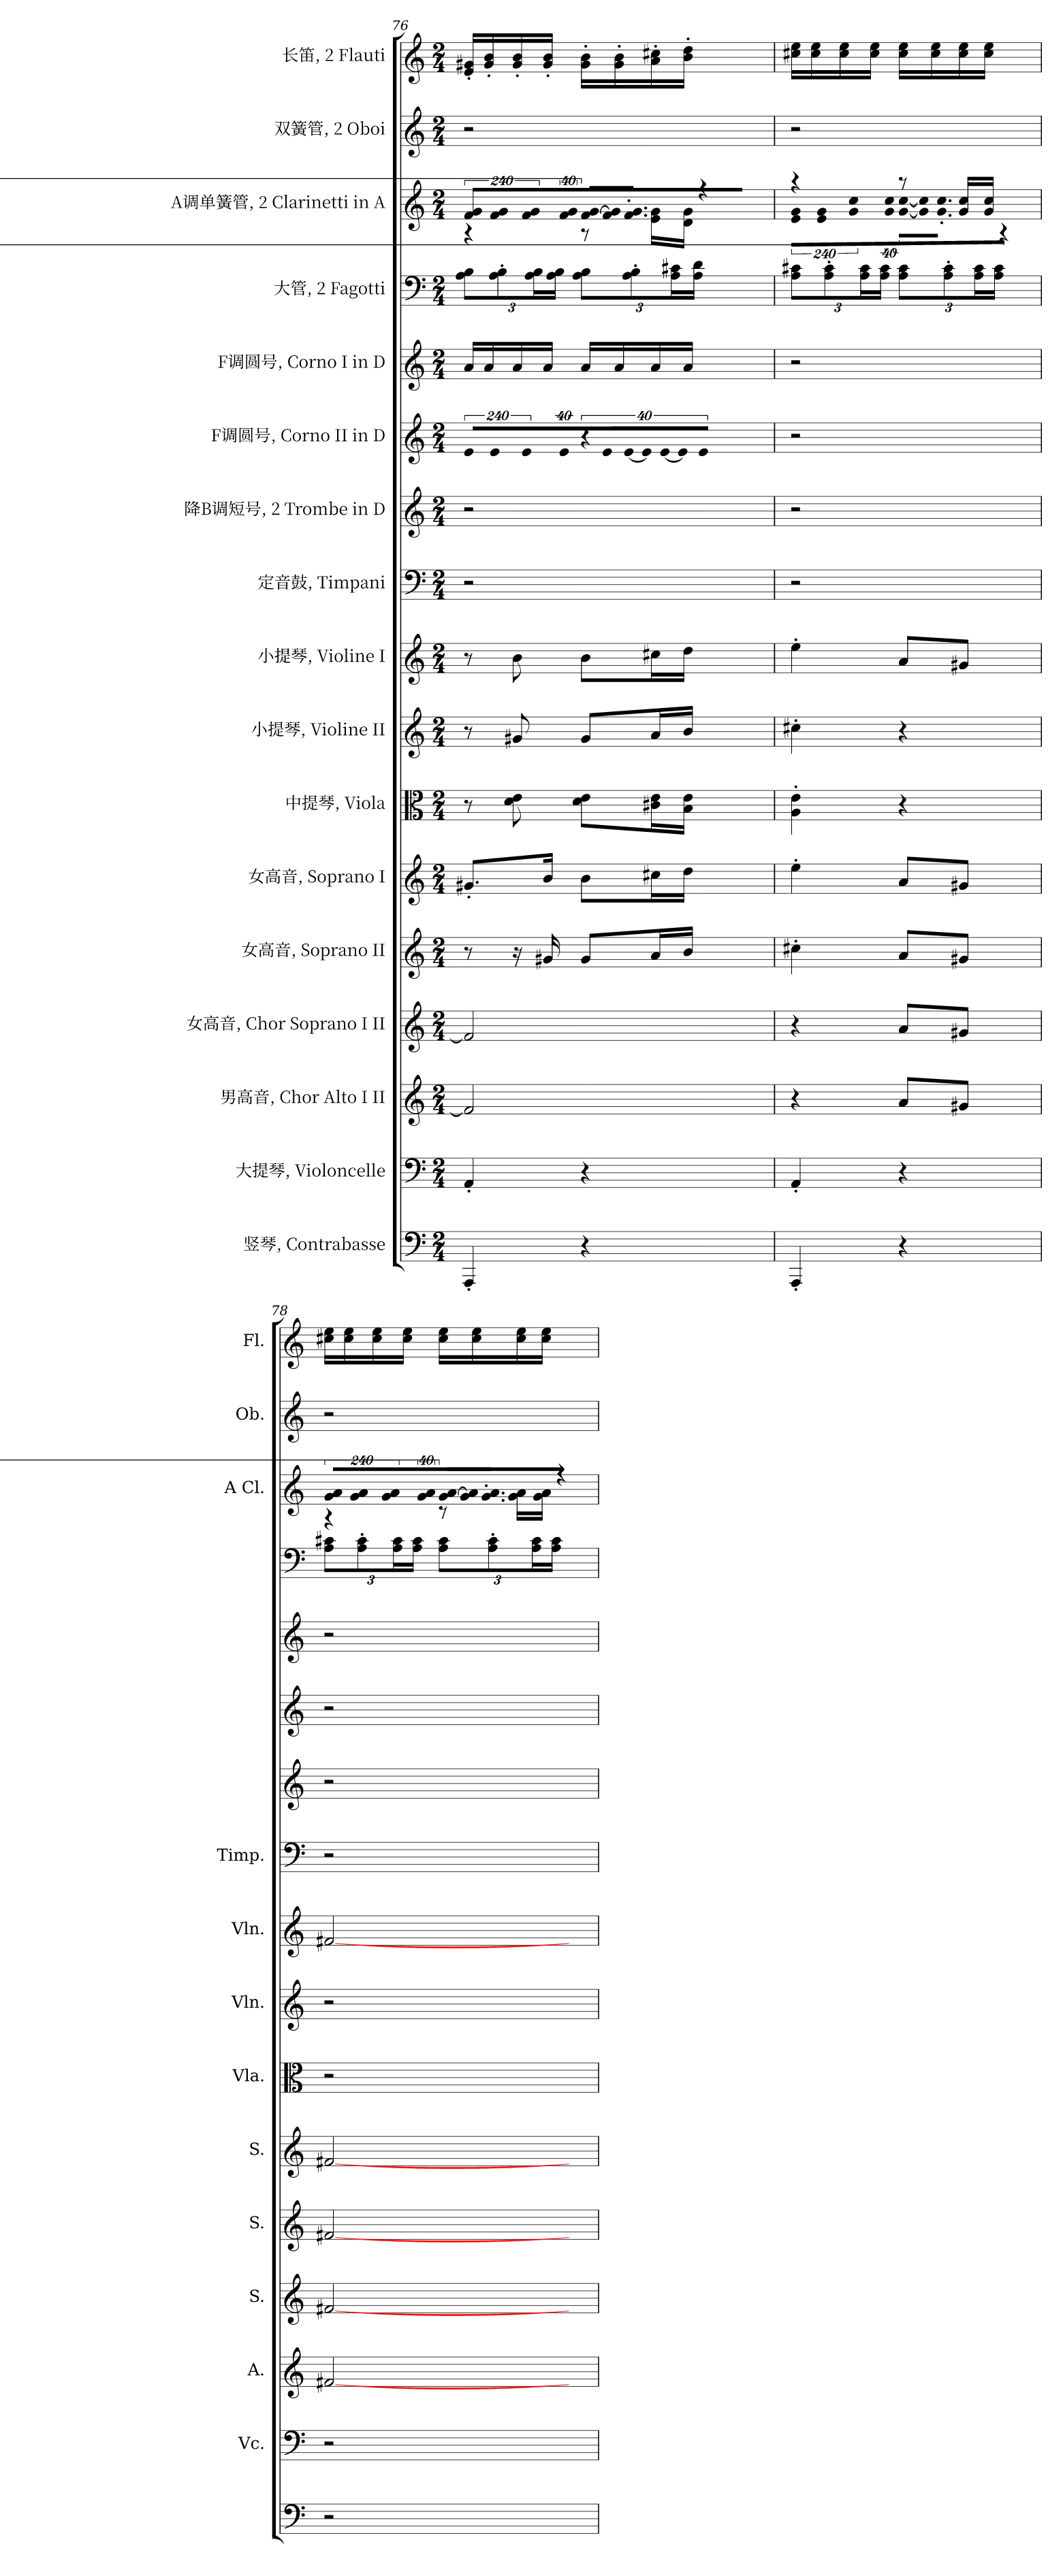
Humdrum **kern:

**kern	**kern	**kern	**kern	**kern	**kern	**kern	**kern	**kern	**kern	**kern	**kern	**kern	**kern	**kern	**kern	**kern
*part17	*part16	*part15	*part14	*part13	*part12	*part11	*part10	*part9	*part8	*part7	*part6	*part5	*part4	*part3	*part2	*part1
*staff17	*staff16	*staff15	*staff14	*staff13	*staff12	*staff11	*staff10	*staff9	*staff8	*staff7	*staff6	*staff5	*staff4	*staff3	*staff2	*staff1
*I"竖琴, Contrabasse	*I"大提琴, Violoncelle	*I"男高音, Chor Alto I II	*I"女高音, Chor Soprano I II	*I"女高音, Soprano II	*I"女高音, Soprano I	*I"中提琴, Viola	*I"小提琴, Violine II	*I"小提琴, Violine I	*I"定音鼓, Timpani	*I"降B调短号, 2 Trombe in D	*I"F调圆号, Corno II in D	*I"F调圆号, Corno I in D	*I"大管, 2 Fagotti	*I"A调单簧管, 2 Clarinetti in A	*I"双簧管, 2 Oboi	*I"长笛, 2 Flauti
*	*I'Vc.	*I'A.	*I'S.	*I'S.	*I'S.	*I'Vla.	*I'Vln.	*I'Vln.	*I'Timp.	*	*	*	*	*I'A Cl.	*I'Ob.	*I'Fl.
!!LO:PB:g=z
*clefF4	*clefF4	*clefG2	*clefG2	*clefG2	*clefG2	*clefC3	*clefG2	*clefG2	*clefF4	*clefG2	*clefG2	*clefG2	*clefF4	*clefG2	*clefG2	*clefG2
*	*	*	*	*	*	*	*	*	*	*ITrd1c2	*ITrd4c7	*ITrd4c7	*	*ITrd1c2	*	*
*k[]	*k[]	*k[]	*k[]	*k[]	*k[]	*k[]	*k[]	*k[]	*k[]	*k[b-e-]	*k[b-]	*k[b-]	*k[]	*k[b-e-]	*k[]	*k[]
*M2/4	*M2/4	*M2/4	*M2/4	*M2/4	*M2/4	*M2/4	*M2/4	*M2/4	*M2/4	*M2/4	*M2/4	*M2/4	*M2/4	*M2/4	*M2/4	*M2/4
*MM85	*MM85	*MM85	*MM85	*MM85	*MM85	*MM85	*MM85	*MM85	*MM85	*MM85	*MM85	*MM85	*MM85	*MM85	*MM85	*MM85
=76	=76	=76	=76	=76	=76	=76	=76	=76	=76	=76	=76	=76	=76	=76	=76	=76
!	!	!	!	!	!	!	!	!	!	!	!LO:N:vis=16	!	!	!	!	!
*	*	*	*	*	*	*	*	*	*	*	*	*	*Xbrackettup	*	*	*
!	!	!	!	!	!	!	!	!	!	!	!	!	!	!LO:N:vis=16	!	!
*	*	*	*	*	*	*	*	*	*	*	*	*	*	*^	*	*
4AAA'/	4AA'/	2f#/]	2f#/]	8r	8.g#X'/L	8r	8r	8r	2r	2r	1920%137A/LL	16d/LL	12A\ 12B\L	1920%137e-/ 1920%137f/LL	4r	2r	16e/' 16g#X/'LL
.	.	.	.	.	.	.	.	.	.	.	.	16d/	.	.	.	.	16g#/' 16b/'
!	!	!	!	!	!	!	!	!	!	!	!LO:N:vis=16	!	!	!LO:N:vis=16	!	!	!
.	.	.	.	.	.	.	.	.	.	.	1920%137A/	.	.	1920%137e-/ 1920%137f/	.	.	.
.	.	.	.	.	.	.	.	.	.	.	.	.	12A\' 12B\'	.	.	.	.
.	.	.	.	16r	.	8d\ 8e\	8g#X/	8b\	.	.	.	16d/	.	.	.	.	16g#/' 16b/'
!	!	!	!	!	!	!	!	!	!	!	!LO:N:vis=16	!	!	!LO:N:vis=16	!	!	!
.	.	.	.	.	.	.	.	.	.	.	1920%137A/	.	.	1920%137e-/ 1920%137f/	.	.	.
.	.	.	.	.	.	.	.	.	.	.	.	.	24A\ 24B\L	.	.	.	.
.	.	.	.	16g#X/	16b/Jk	.	.	.	.	.	.	16d/JJ	.	.	.	.	16g#/' 16b/'JJ
.	.	.	.	.	.	.	.	.	.	.	.	.	24A\ 24B\JJ	.	.	.	.
!	!	!	!	!	!	!	!	!	!	!	!LO:N:vis=32	!	!	!LO:N:vis=32	!	!	!
.	.	.	.	.	.	.	.	.	.	.	640%23A/JJk	.	.	640%23e-/ 640%23f/JJk	.	.	.
*	*	*	*	*	*	*	*	*	*	*	*	*	*	*	*	*	*MM90
!	!	!	!	!	!	!	!	!	!	!	!LO:N:vis=32	!	!	!LO:N:vis=32	!	!	!
4r	4r	.	.	8g#/L	8b\L	8d\ 8e\L	8g#/L	8b\L	.	.	640%23r	16d/LL	12A\ 12B\L	[640%23e-/ [640%23f/LLL	8r	.	16g#\' 16b\'LL
!	!	!	!	!	!	!	!	!	!	!	!LO:N:vis=32	!	!	!LO:N:vis=32	!	!	!
.	.	.	.	.	.	.	.	.	.	.	640%23A/LLL	.	.	640%23e-/] 640%23f/]J	.	.	.
.	.	.	.	.	.	.	.	.	.	.	.	16d/	.	.	.	.	16g#\' 16b\'
!	!	!	!	!	!	!	!	!	!	!	!LO:N:vis=32	!	!	!LO:N:vis=16.	!	!	!
.	.	.	.	.	.	.	.	.	.	.	[640%23A/	.	.	960%103e-/' 960%103f/'JJ	.	.	.
.	.	.	.	.	.	.	.	.	.	.	.	.	12A\' 12B\'	.	.	.	.
!	!	!	!	!	!	!	!	!	!	!	!LO:N:vis=32	!	!	!	!	!	!
.	.	.	.	.	.	.	.	.	.	.	640%23A/]	.	.	.	.	.	.
.	.	.	.	16a/L	16cc#X\L	16c#X\ 16e\L	16a/L	16cc#X\L	.	.	.	16d/	.	.	16d\ 16f\LL	.	16a\' 16cc#X\'
!	!	!	!	!	!	!	!	!	!	!	!LO:N:vis=32	!	!	!	!	!	!
.	.	.	.	.	.	.	.	.	.	.	[640%23A/	.	.	.	.	.	.
.	.	.	.	.	.	.	.	.	.	.	.	.	24A\ 24c#X\L	.	.	.	.
!	!	!	!	!	!	!	!	!	!	!	!	!	!	!LO:N:vis=16	!	!	!
.	.	.	.	.	.	.	.	.	.	.	.	.	.	1920%137r	.	.	.
!	!	!	!	!	!	!	!	!	!	!	!LO:N:vis=32	!	!	!	!	!	!
.	.	.	.	.	.	.	.	.	.	.	640%23A/]	.	.	.	.	.	.
.	.	.	.	16b/JJ	16dd\JJ	16B\ 16e\JJ	16b/JJ	16dd\JJ	.	.	.	16d/JJ	.	.	16c\ 16f\JJ	.	16b\' 16dd\'JJ
.	.	.	.	.	.	.	.	.	.	.	.	.	24A\ 24d\JJ	.	.	.	.
!	!	!	!	!	!	!	!	!	!	!	!LO:N:vis=32	!	!	!	!	!	!
.	.	.	.	.	.	.	.	.	.	.	640%23A/JJJ	.	.	.	.	.	.
640ryy	640ryy	640ryy	640ryy	640ryy	640ryy	640ryy	640ryy	640ryy	640ryy	640ryy	.	640ryy	640ryy	.	960ryy	640ryy	640ryy
.	.	.	.	.	.	.	.	.	.	.	.	.	.	960ryy	.	.	.
.	.	.	.	.	.	.	.	.	.	.	.	.	.	.	1920ryy	.	.
=77	=77	=77	=77	=77	=77	=77	=77	=77	=77	=77	=77	=77	=77	=77	=77	=77	=77
*	*	*	*	*	*	*	*	*	*	*	*	*	*	*	*	*	*MM85
!	!	!	!	!	!	!	!	!	!	!	!	!	!	!	!LO:N:vis=16	!	!
4AAA'/	4AA'/	4r	4r	4cc#X'\	4ee'\	4A\' 4e\'	4cc#X'\	4ee'\	2r	2r	2r	2r	12A\ 12c#X\L	4r	1920%137d\ 1920%137f\LL	2r	16cc#X\ 16ee\LL
.	.	.	.	.	.	.	.	.	.	.	.	.	.	.	.	.	16cc#\ 16ee\
!	!	!	!	!	!	!	!	!	!	!	!	!	!	!	!LO:N:vis=16	!	!
.	.	.	.	.	.	.	.	.	.	.	.	.	.	.	1920%137d\ 1920%137f\	.	.
.	.	.	.	.	.	.	.	.	.	.	.	.	12A\' 12c#\'	.	.	.	.
.	.	.	.	.	.	.	.	.	.	.	.	.	.	.	.	.	16cc#\ 16ee\
!	!	!	!	!	!	!	!	!	!	!	!	!	!	!	!LO:N:vis=16	!	!
.	.	.	.	.	.	.	.	.	.	.	.	.	.	.	1920%137f\ 1920%137b-\	.	.
.	.	.	.	.	.	.	.	.	.	.	.	.	24A\ 24c#\L	.	.	.	.
.	.	.	.	.	.	.	.	.	.	.	.	.	.	.	.	.	16cc#\ 16ee\JJ
.	.	.	.	.	.	.	.	.	.	.	.	.	24A\ 24c#\JJ	.	.	.	.
!	!	!	!	!	!	!	!	!	!	!	!	!	!	!	!LO:N:vis=32	!	!
.	.	.	.	.	.	.	.	.	.	.	.	.	.	.	640%23f\ 640%23b-\JJk	.	.
*	*	*	*	*	*	*	*	*	*	*	*	*	*	*	*	*	*MM90
!	!	!	!	!	!	!	!	!	!	!	!	!	!	!	!LO:N:vis=32	!	!
4r	4r	8a/L	8a/L	8a/L	8a/L	4r	4r	8a/L	.	.	.	.	12A\ 12c#\L	8r	[640%23f\ [640%23b-\LLL	.	16cc#\ 16ee\LL
!	!	!	!	!	!	!	!	!	!	!	!	!	!	!	!LO:N:vis=32	!	!
.	.	.	.	.	.	.	.	.	.	.	.	.	.	.	640%23f\] 640%23b-\]J	.	.
.	.	.	.	.	.	.	.	.	.	.	.	.	.	.	.	.	16cc#\ 16ee\
!	!	!	!	!	!	!	!	!	!	!	!	!	!	!	!LO:N:vis=16.	!	!
.	.	.	.	.	.	.	.	.	.	.	.	.	.	.	960%103f\' 960%103b-\'JJ	.	.
.	.	.	.	.	.	.	.	.	.	.	.	.	12A\' 12c#\'	.	.	.	.
.	.	8g#X/J	8g#X/J	8g#X/J	8g#X/J	.	.	8g#X/J	.	.	.	.	.	16f/ 16b-/LL	.	.	16cc#\ 16ee\
.	.	.	.	.	.	.	.	.	.	.	.	.	24A\ 24c#\L	.	.	.	.
!	!	!	!	!	!	!	!	!	!	!	!	!	!	!	!LO:N:vis=16	!	!
.	.	.	.	.	.	.	.	.	.	.	.	.	.	.	1920%137r	.	.
.	.	.	.	.	.	.	.	.	.	.	.	.	.	16f/ 16b-/JJ	.	.	16cc#\ 16ee\JJ
.	.	.	.	.	.	.	.	.	.	.	.	.	24A\ 24c#\JJ	.	.	.	.
1920ryy	1920ryy	1920ryy	1920ryy	1920ryy	1920ryy	1920ryy	1920ryy	1920ryy	1920ryy	1920ryy	1920ryy	1920ryy	1920ryy	1920ryy	.	1920ryy	1920ryy
!!LO:PB:g=z
=78	=78	=78	=78	=78	=78	=78	=78	=78	=78	=78	=78	=78	=78	=78	=78	=78	=78
*	*	*	*	*	*	*	*	*	*	*	*	*	*	*	*	*	*MM85
!	!	!	!	!	!	!	!	!	!	!	!	!	!	!LO:N:vis=16	!	!	!
2r	2r	[2f#X/	[2f#X/	[2f#X/	[2f#X/	2r	2r	[2f#X/	2r	2r	2r	2r	12A\ 12c#X\L	1920%137f/ 1920%137g/LL	4r	2r	16cc#X\ 16ee\LL
.	.	.	.	.	.	.	.	.	.	.	.	.	.	.	.	.	16cc#\ 16ee\
!	!	!	!	!	!	!	!	!	!	!	!	!	!	!LO:N:vis=16	!	!	!
.	.	.	.	.	.	.	.	.	.	.	.	.	.	1920%137f/ 1920%137g/	.	.	.
.	.	.	.	.	.	.	.	.	.	.	.	.	12A\' 12c#\'	.	.	.	.
.	.	.	.	.	.	.	.	.	.	.	.	.	.	.	.	.	16cc#\ 16ee\
!	!	!	!	!	!	!	!	!	!	!	!	!	!	!LO:N:vis=16	!	!	!
.	.	.	.	.	.	.	.	.	.	.	.	.	.	1920%137f/ 1920%137g/	.	.	.
.	.	.	.	.	.	.	.	.	.	.	.	.	24A\ 24c#\L	.	.	.	.
.	.	.	.	.	.	.	.	.	.	.	.	.	.	.	.	.	16cc#\ 16ee\JJ
.	.	.	.	.	.	.	.	.	.	.	.	.	24A\ 24c#\JJ	.	.	.	.
!	!	!	!	!	!	!	!	!	!	!	!	!	!	!LO:N:vis=32	!	!	!
.	.	.	.	.	.	.	.	.	.	.	.	.	.	640%23f/ 640%23g/JJk	.	.	.
*	*	*	*	*	*	*	*	*	*	*	*	*	*	*	*	*	*MM90
!	!	!	!	!	!	!	!	!	!	!	!	!	!	!LO:N:vis=32	!	!	!
.	.	.	.	.	.	.	.	.	.	.	.	.	12A\ 12c#\L	[640%23f/ [640%23g/LLL	8r	.	16cc#\ 16ee\LL
!	!	!	!	!	!	!	!	!	!	!	!	!	!	!LO:N:vis=32	!	!	!
.	.	.	.	.	.	.	.	.	.	.	.	.	.	640%23f/] 640%23g/]J	.	.	.
.	.	.	.	.	.	.	.	.	.	.	.	.	.	.	.	.	16cc#\ 16ee\
!	!	!	!	!	!	!	!	!	!	!	!	!	!	!LO:N:vis=16.	!	!	!
.	.	.	.	.	.	.	.	.	.	.	.	.	.	960%103f/' 960%103g/'JJ	.	.	.
.	.	.	.	.	.	.	.	.	.	.	.	.	12A\' 12c#\'	.	.	.	.
.	.	.	.	.	.	.	.	.	.	.	.	.	.	.	16f\ 16g\LL	.	16cc#\ 16ee\
.	.	.	.	.	.	.	.	.	.	.	.	.	24A\ 24c#\L	.	.	.	.
!	!	!	!	!	!	!	!	!	!	!	!	!	!	!LO:N:vis=16	!	!	!
.	.	.	.	.	.	.	.	.	.	.	.	.	.	1920%137r	.	.	.
.	.	.	.	.	.	.	.	.	.	.	.	.	.	.	16f\ 16g\JJ	.	16cc#\ 16ee\JJ
.	.	.	.	.	.	.	.	.	.	.	.	.	24A\ 24c#\JJ	.	.	.	.
1920ryy	1920ryy	1920ryy	1920ryy	1920ryy	1920ryy	1920ryy	1920ryy	1920ryy	1920ryy	1920ryy	1920ryy	1920ryy	1920ryy	.	1920ryy	1920ryy	1920ryy
*	*	*	*	*	*	*	*	*	*	*	*	*	*	*v	*v	*	*
=	=	=	=	=	=	=	=	=	=	=	=	=	=	=	=	=
*-	*-	*-	*-	*-	*-	*-	*-	*-	*-	*-	*-	*-	*-	*-	*-	*-
